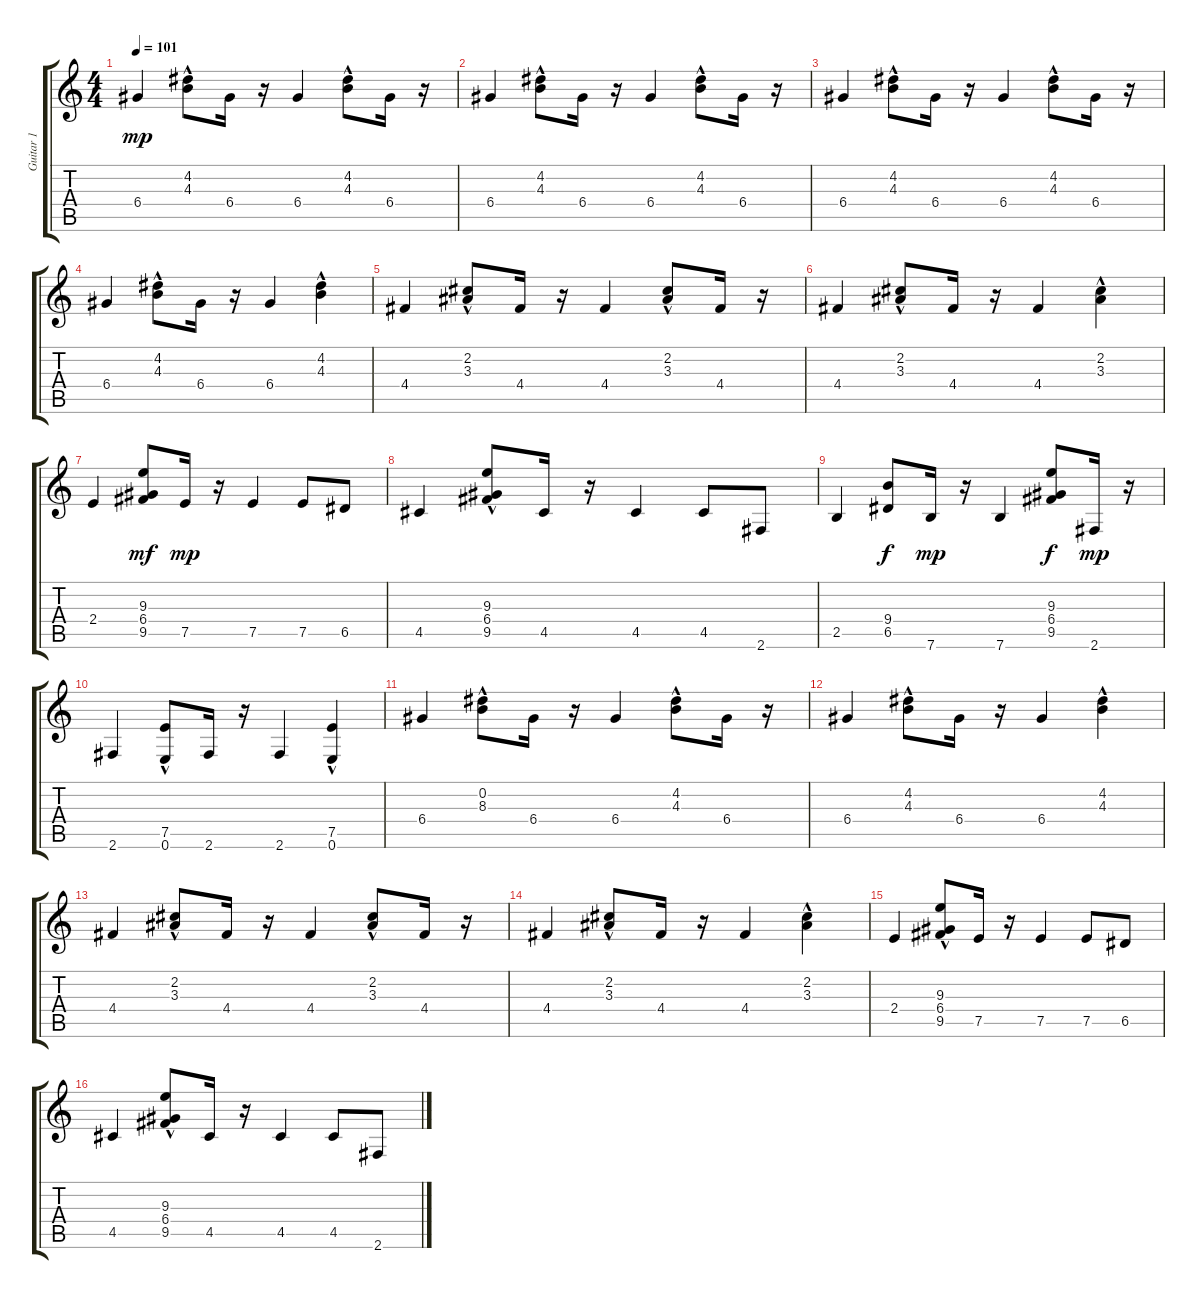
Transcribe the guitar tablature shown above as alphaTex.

\track ("Guitar 1" "Guitar 1") {instrument electricguitarjazz}
\staff {score tabs}
\tuning (E4 B3 G3 D3 A2 E2) {hide}
\ts (4 4)
\tempo 101
\clef g2
\ks c
6.4.4{dy mp instrument electricguitarjazz} (4.2{hac} 4.3{hac}).8 6.4.16 r.16 6.4.4 (4.2{hac} 4.3{hac}).8 6.4.16 r.16 |
6.4.4 (4.2{hac} 4.3{hac}).8 6.4.16 r.16 6.4.4 (4.2{hac} 4.3{hac}).8 6.4.16 r.16 |
6.4.4 (4.2{hac} 4.3{hac}).8 6.4.16 r.16 6.4.4 (4.2{hac} 4.3{hac}).8 6.4.16 r.16 |
6.4.4 (4.2{hac} 4.3{hac}).8 6.4.16 r.16 6.4.4 (4.2{hac} 4.3{hac}).4 |
4.4.4 (2.2{hac} 3.3{hac}).8 4.4.16 r.16 4.4.4 (2.2{hac} 3.3{hac}).8 4.4.16 r.16 |
4.4.4 (2.2{hac} 3.3{hac}).8 4.4.16 r.16 4.4.4 (2.2{hac} 3.3{hac}).4 |
2.4.4 (9.3 6.4 9.5).8{dy mf} 7.5.16{dy mp} r.16 7.5.4 7.5.8 6.5.8 |
4.5.4 (9.3 6.4{hac} 9.5{hac}).8 4.5.16 r.16 4.5.4 4.5.8 2.6.8 |
2.5.4 (9.4 6.5).8{dy f} 7.6.16{dy mp} r.16 7.6.4 (9.3 6.4 9.5).8{dy f} 2.6.16{dy mp} r.16 |
2.6.4 (7.5{hac} 0.6{hac}).8 2.6.16 r.16 2.6.4 (7.5{hac} 0.6{hac}).4 |
6.4.4 (0.2{hac} 8.3{hac}).8 6.4.16 r.16 6.4.4 (4.2{hac} 4.3{hac}).8 6.4.16 r.16 |
6.4.4 (4.2{hac} 4.3{hac}).8 6.4.16 r.16 6.4.4 (4.2{hac} 4.3{hac}).4 |
4.4.4 (2.2{hac} 3.3{hac}).8 4.4.16 r.16 4.4.4 (2.2{hac} 3.3{hac}).8 4.4.16 r.16 |
4.4.4 (2.2{hac} 3.3{hac}).8 4.4.16 r.16 4.4.4 (2.2{hac} 3.3{hac}).4 |
2.4.4 (9.3{hac} 6.4{hac} 9.5{hac}).8 7.5.16 r.16 7.5.4 7.5.8 6.5.8 |
4.5.4 (9.3 6.4{hac} 9.5{hac}).8 4.5.16 r.16 4.5.4 4.5.8 2.6.8
